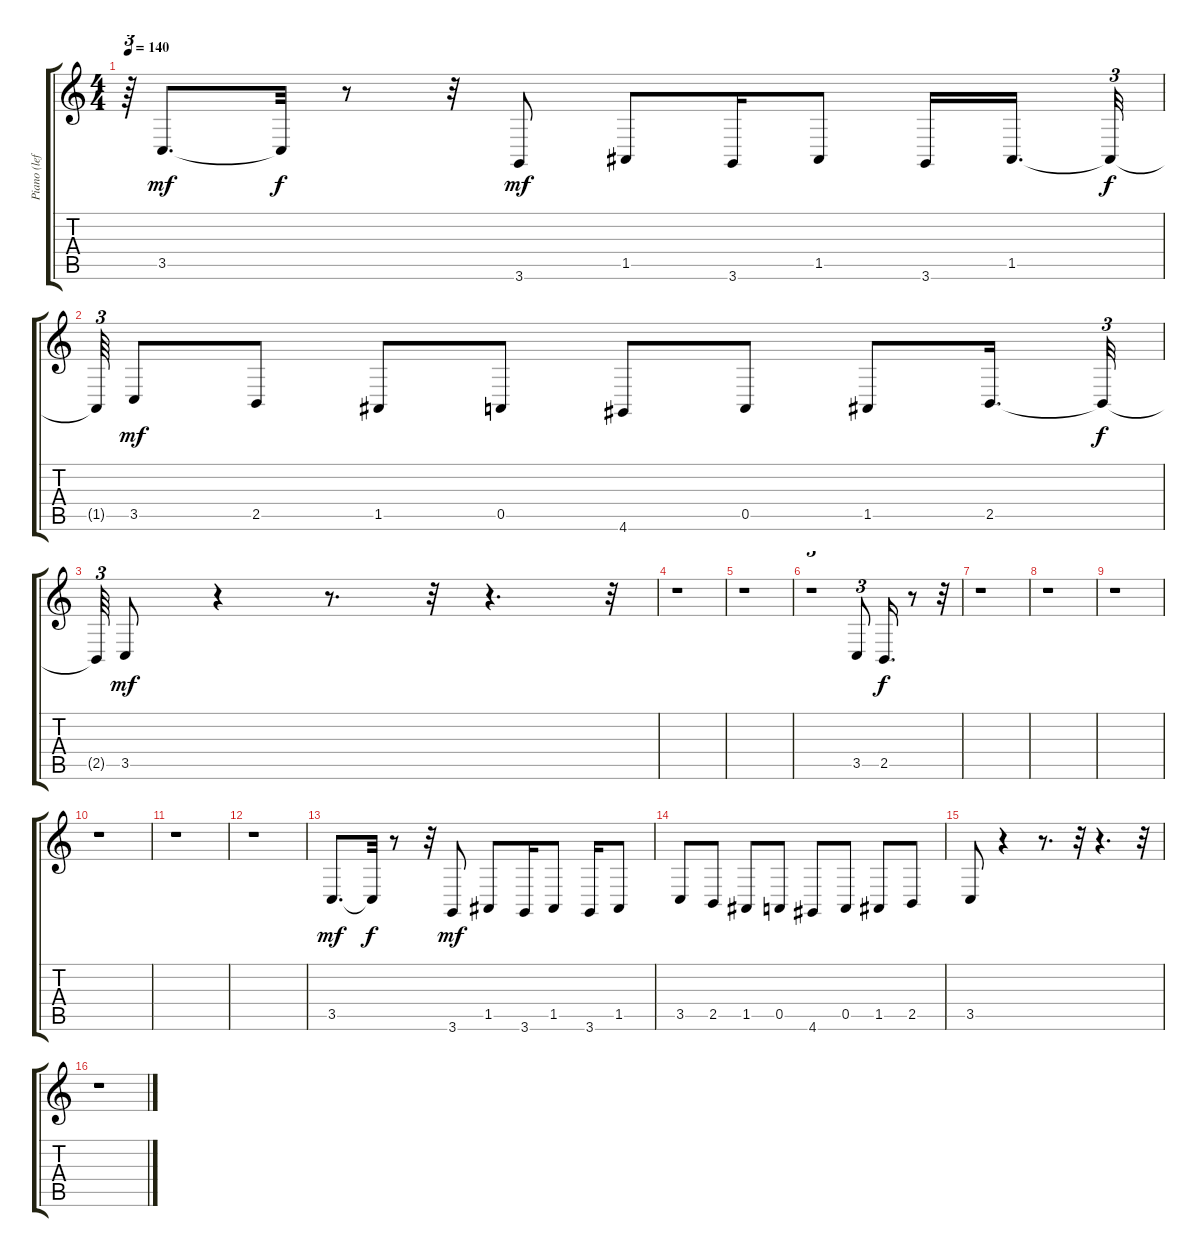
\track ("Piano (left)" "Piano (lef") {instrument honkytonkpiano}
\staff {score tabs}
\tuning (E4 B3 G3 D3 A2 E2) {hide}
\ts (4 4)
\tempo 140
\clef g2
\ks c
r.64{tu (3 2) dy f} 3.5.8{d dy mf} 3.5{t}.32{dy f} r.8 r.32 3.6.8{dy mf} 1.5.8 3.6.16 1.5.8 3.6.16 1.5.16{d} 1.5{t}.32{tu (3 2) dy f} |
1.5{t}.64{tu (3 2)} 3.5.8{dy mf} 2.5.8 1.5.8 0.5.8 4.6.8 0.5.8 1.5.8 2.5.16{d} 2.5{t}.32{tu (3 2) dy f} |
2.5{t}.64{tu (3 2)} 3.5.8{dy mf} r.4 r.8{d} r.32 r.4{d} r.32{tu (3 2)} |
r.1 |
r.1 |
r.1{tu (3 2)} 3.5.8{tu (3 2)} 2.5.16{d dy f} r.8 r.32 |
r.1 |
r.1 |
r.1 |
r.1 |
r.1 |
r.1 |
3.5.8{d dy mf} 3.5{t}.32{dy f} r.8 r.32 3.6.8{dy mf} 1.5.8 3.6.16 1.5.8 3.6.16 1.5.8 |
3.5.8 2.5.8 1.5.8 0.5.8 4.6.8 0.5.8 1.5.8 2.5.8 |
3.5.8 r.4 r.8{d} r.32 r.4{d} r.32 |
r.1
